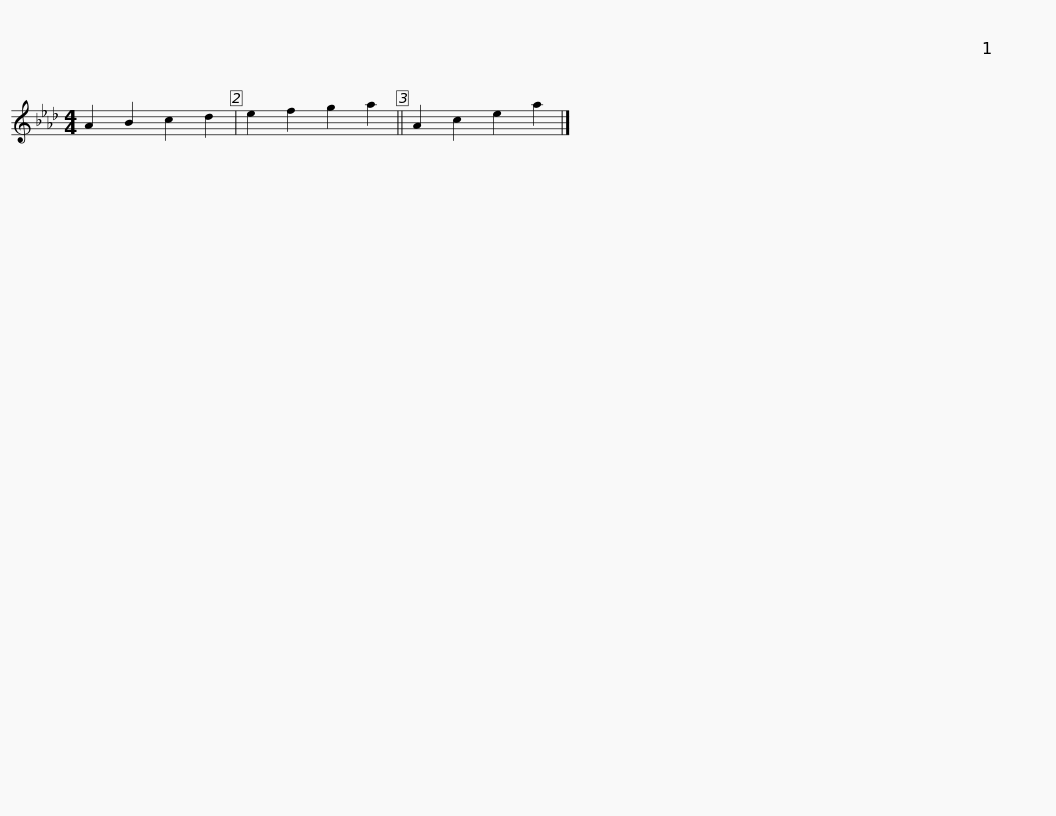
X:1
L:1/8
M:4/4
I:linebreak $
K:Ab
V:1 treble
V:1
 A2 B2 c2 d2 | e2 f2 g2 a2 || A2 c2 e2 a2 |] %3
